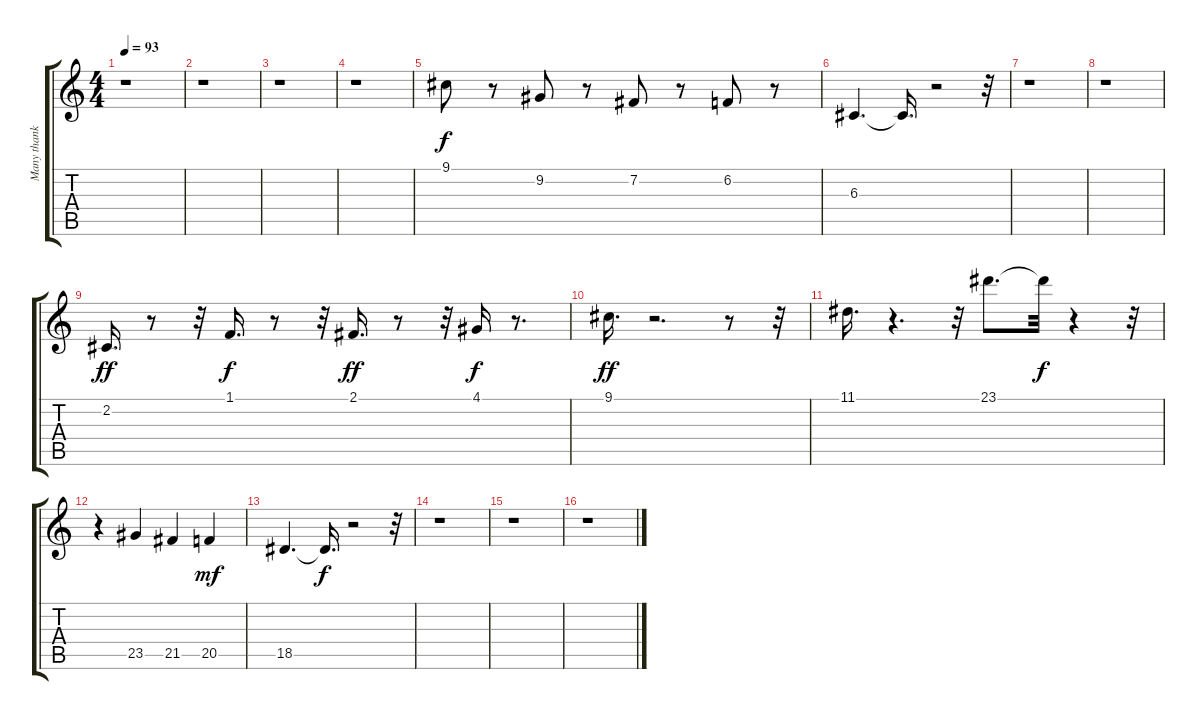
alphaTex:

\track ("Many thanks to the orig. artist" "Many thank") {instrument whistle}
\staff {score tabs}
\tuning (E4 B3 G3 D3 A2 E2) {hide}
\ts (4 4)
\tempo 93
\clef g2
\ks c
r.1{dy f} |
r.1 |
r.1 |
r.1 |
9.1.8 r.8 9.2.8 r.8 7.2.8 r.8 6.2.8 r.8 |
6.3.4{d} 6.3{t}.16{d} r.2 r.32 |
r.1 |
r.1 |
2.2.16{d dy ff} r.8 r.32 1.1.16{d dy f} r.8 r.32 2.1.16{d dy ff} r.8 r.32 4.1.16{dy f} r.8{d} |
9.1.16{d dy ff} r.2{d} r.8 r.32 |
11.1.16{d} r.4{d} r.32 23.1.8{d} 23.1{t}.32{dy f} r.4 r.32 |
r.4 23.5.4 21.5.4 20.5.4{dy mf} |
18.5.4{d} 18.5{t}.16{d dy f} r.2 r.32 |
r.1 |
r.1 |
r.1
